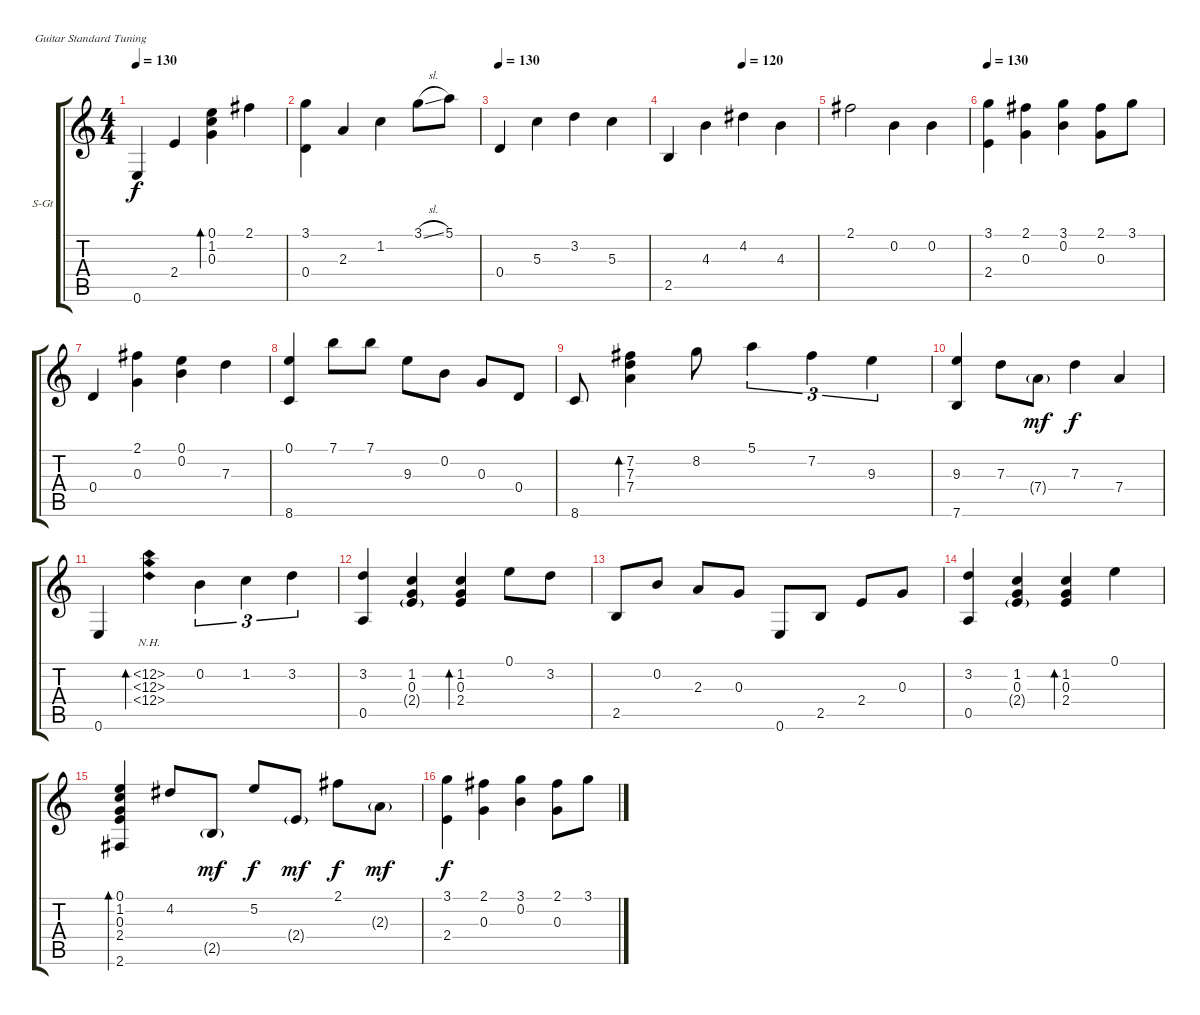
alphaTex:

\bracketExtendMode groupsimilarinstruments
\firstSystemTrackNameOrientation horizontal
\otherSystemsTrackNameOrientation horizontal
\track ("Track 1" "S-Gt") {instrument acousticguitarsteel}
\staff {score tabs}
\tuning (E4 B3 G3 D3 A2 E2)
\ts (4 4)
\tempo 130
\clef g2
\ks c
0.6.4{dy f} 2.4.4 (0.1 1.2 0.3).4{bd 480} 2.1.4 |
(3.1 0.4).4 2.3.4 1.2.4 3.1{sl}.8 5.1.8 |
\tempo 130
0.4.4 5.3.4 3.2.4 5.3.4 |
\tempo (120 0.5)
2.5.4 4.3.4 4.2.4 4.3.4 |
2.1.2 0.2.4 0.2.4 |
\tempo 130
(3.1 2.4).4 (2.1 0.3).4 (3.1 0.2).4 (2.1 0.3).8 3.1.8 |
0.4.4 (2.1 0.3).4 (0.1 0.2).4 7.3.4 |
(0.1 8.6).4 7.1.8 7.1.8 9.3.8 0.2.8 0.3.8 0.4.8 |
8.6.8 (7.2 7.3 7.4).4{bd 480} 8.2.8 5.1.4{tu (3 2)} 7.2.4{tu (3 2)} 9.3.4{tu (3 2)} |
(9.3 7.6).4 7.3.8 7.4{g}.8{dy mf} 7.3.4{dy f} 7.4.4 |
0.6.4 (12.2{nh} 12.3{nh} 12.4{nh}).4{bd 480} 0.2.4{tu (3 2)} 1.2.4{tu (3 2)} 3.2.4{tu (3 2)} |
(3.2 0.5).4 (1.2 0.3 2.4{g}).4 (1.2 0.3 2.4).4{bd 480} 0.1.8 3.2.8 |
2.5.8 0.2.8 2.3.8 0.3.8 0.6.8 2.5.8 2.4.8 0.3.8 |
(3.2 0.5).4 (1.2 0.3 2.4{g}).4 (1.2 0.3 2.4).4{bd 480} 0.1.4 |
(0.1 1.2 0.3 2.4 2.6).4{bd 480} 4.2.8 2.5{g}.8{dy mf} 5.2.8{dy f} 2.4{g}.8{dy mf} 2.1.8{dy f} 2.3{g}.8{dy mf} |
(3.1 2.4).4{dy f} (2.1 0.3).4 (3.1 0.2).4 (2.1 0.3).8 3.1.8
